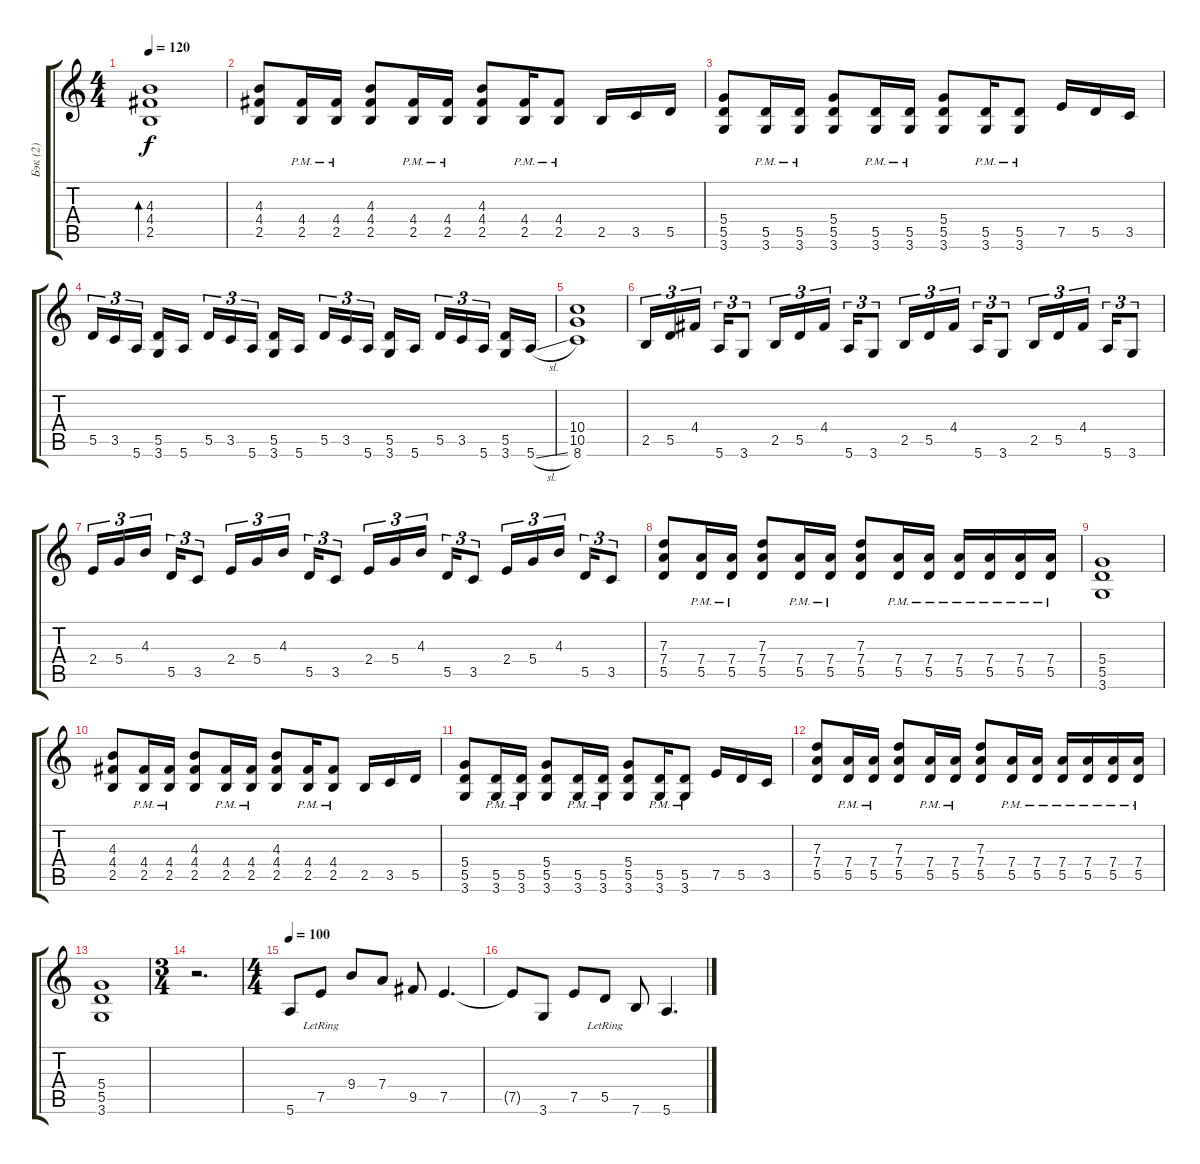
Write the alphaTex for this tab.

\track ("Бэк (2)" "Бэк (2)") {instrument acousticguitarsteel}
\staff {score tabs}
\tuning (E4 B3 G3 D3 A2 E2) {hide}
\ts (4 4)
\tempo 120
\clef g2
\ks c
(4.3 4.4 2.5).1{bd 120 dy f} |
(4.3 4.4 2.5).8{instrument distortionguitar} (4.4{pm} 2.5{pm}).16 (4.4{pm} 2.5{pm}).16 (4.3 4.4 2.5).8 (4.4{pm} 2.5{pm}).16 (4.4{pm} 2.5{pm}).16 (4.3 4.4 2.5).8 (4.4{pm} 2.5{pm}).16 (4.4{pm} 2.5{pm}).8 2.5.16 3.5.16 5.5.16 |
(5.4 5.5 3.6).8 (5.5{pm} 3.6).16 (5.5{pm} 3.6).16 (5.4 5.5 3.6).8 (5.5{pm} 3.6).16 (5.5{pm} 3.6).16 (5.4 5.5 3.6).8 (5.5{pm} 3.6).16 (5.5{pm} 3.6).8 7.5.16 5.5.16 3.5.16 |
5.5.16{tu (3 2)} 3.5.16{tu (3 2)} 5.6.16{tu (3 2) beam splitsecondary} (5.5 3.6).16 5.6.16 5.5.16{tu (3 2)} 3.5.16{tu (3 2)} 5.6.16{tu (3 2) beam splitsecondary} (5.5 3.6).16 5.6.16 5.5.16{tu (3 2)} 3.5.16{tu (3 2)} 5.6.16{tu (3 2) beam splitsecondary} (5.5 3.6).16 5.6.16 5.5.16{tu (3 2)} 3.5.16{tu (3 2)} 5.6.16{tu (3 2) beam splitsecondary} (5.5 3.6).16 5.6{sl}.16 |
(10.4 10.5 8.6).1 |
2.5.16{tu (3 2)} 5.5.16{tu (3 2)} 4.4.16{tu (3 2) beam splitsecondary} 5.6.16{tu (3 2)} 3.6.8{tu (3 2)} 2.5.16{tu (3 2)} 5.5.16{tu (3 2)} 4.4.16{tu (3 2) beam splitsecondary} 5.6.16{tu (3 2)} 3.6.8{tu (3 2)} 2.5.16{tu (3 2)} 5.5.16{tu (3 2)} 4.4.16{tu (3 2) beam splitsecondary} 5.6.16{tu (3 2)} 3.6.8{tu (3 2)} 2.5.16{tu (3 2)} 5.5.16{tu (3 2)} 4.4.16{tu (3 2) beam splitsecondary} 5.6.16{tu (3 2)} 3.6.8{tu (3 2)} |
2.4.16{tu (3 2)} 5.4.16{tu (3 2)} 4.3.16{tu (3 2) beam splitsecondary} 5.5.16{tu (3 2)} 3.5.8{tu (3 2)} 2.4.16{tu (3 2)} 5.4.16{tu (3 2)} 4.3.16{tu (3 2) beam splitsecondary} 5.5.16{tu (3 2)} 3.5.8{tu (3 2)} 2.4.16{tu (3 2)} 5.4.16{tu (3 2)} 4.3.16{tu (3 2) beam splitsecondary} 5.5.16{tu (3 2)} 3.5.8{tu (3 2)} 2.4.16{tu (3 2)} 5.4.16{tu (3 2)} 4.3.16{tu (3 2) beam splitsecondary} 5.5.16{tu (3 2)} 3.5.8{tu (3 2)} |
(7.3 7.4 5.5).8 (7.4{pm} 5.5{pm}).16 (7.4{pm} 5.5{pm}).16 (7.3 7.4 5.5).8 (7.4{pm} 5.5{pm}).16 (7.4{pm} 5.5{pm}).16 (7.3 7.4 5.5).8 (7.4{pm} 5.5{pm}).16 (7.4{pm} 5.5{pm}).16 (7.4{pm} 5.5{pm}).16 (7.4{pm} 5.5{pm}).16 (7.4{pm} 5.5{pm}).16 (7.4{pm} 5.5{pm}).16 |
(5.4 5.5 3.6).1 |
(4.3 4.4 2.5).8 (4.4{pm} 2.5{pm}).16 (4.4{pm} 2.5{pm}).16 (4.3 4.4 2.5).8 (4.4{pm} 2.5{pm}).16 (4.4{pm} 2.5{pm}).16 (4.3 4.4 2.5).8 (4.4{pm} 2.5{pm}).16 (4.4{pm} 2.5{pm}).8 2.5.16 3.5.16 5.5.16 |
(5.4 5.5 3.6).8 (5.5{pm} 3.6).16 (5.5{pm} 3.6).16 (5.4 5.5 3.6).8 (5.5{pm} 3.6).16 (5.5{pm} 3.6).16 (5.4 5.5 3.6).8 (5.5{pm} 3.6).16 (5.5{pm} 3.6).8 7.5.16 5.5.16 3.5.16 |
(7.3 7.4 5.5).8 (7.4{pm} 5.5{pm}).16 (7.4{pm} 5.5{pm}).16 (7.3 7.4 5.5).8 (7.4{pm} 5.5{pm}).16 (7.4{pm} 5.5{pm}).16 (7.3 7.4 5.5).8 (7.4{pm} 5.5{pm}).16 (7.4{pm} 5.5{pm}).16 (7.4{pm} 5.5{pm}).16 (7.4{pm} 5.5{pm}).16 (7.4{pm} 5.5{pm}).16 (7.4{pm} 5.5{pm}).16 |
(5.4 5.5 3.6).1 |
\ts (3 4)
r.2{d} |
\ts (4 4)
\tempo 100
5.6.8 7.5{lr}.8 9.4.8 7.4.8 9.5.8 7.5.4{d} |
7.5{t}.8 3.6.8 7.5.8 5.5{lr}.8 7.6.8 5.6.4{d}
